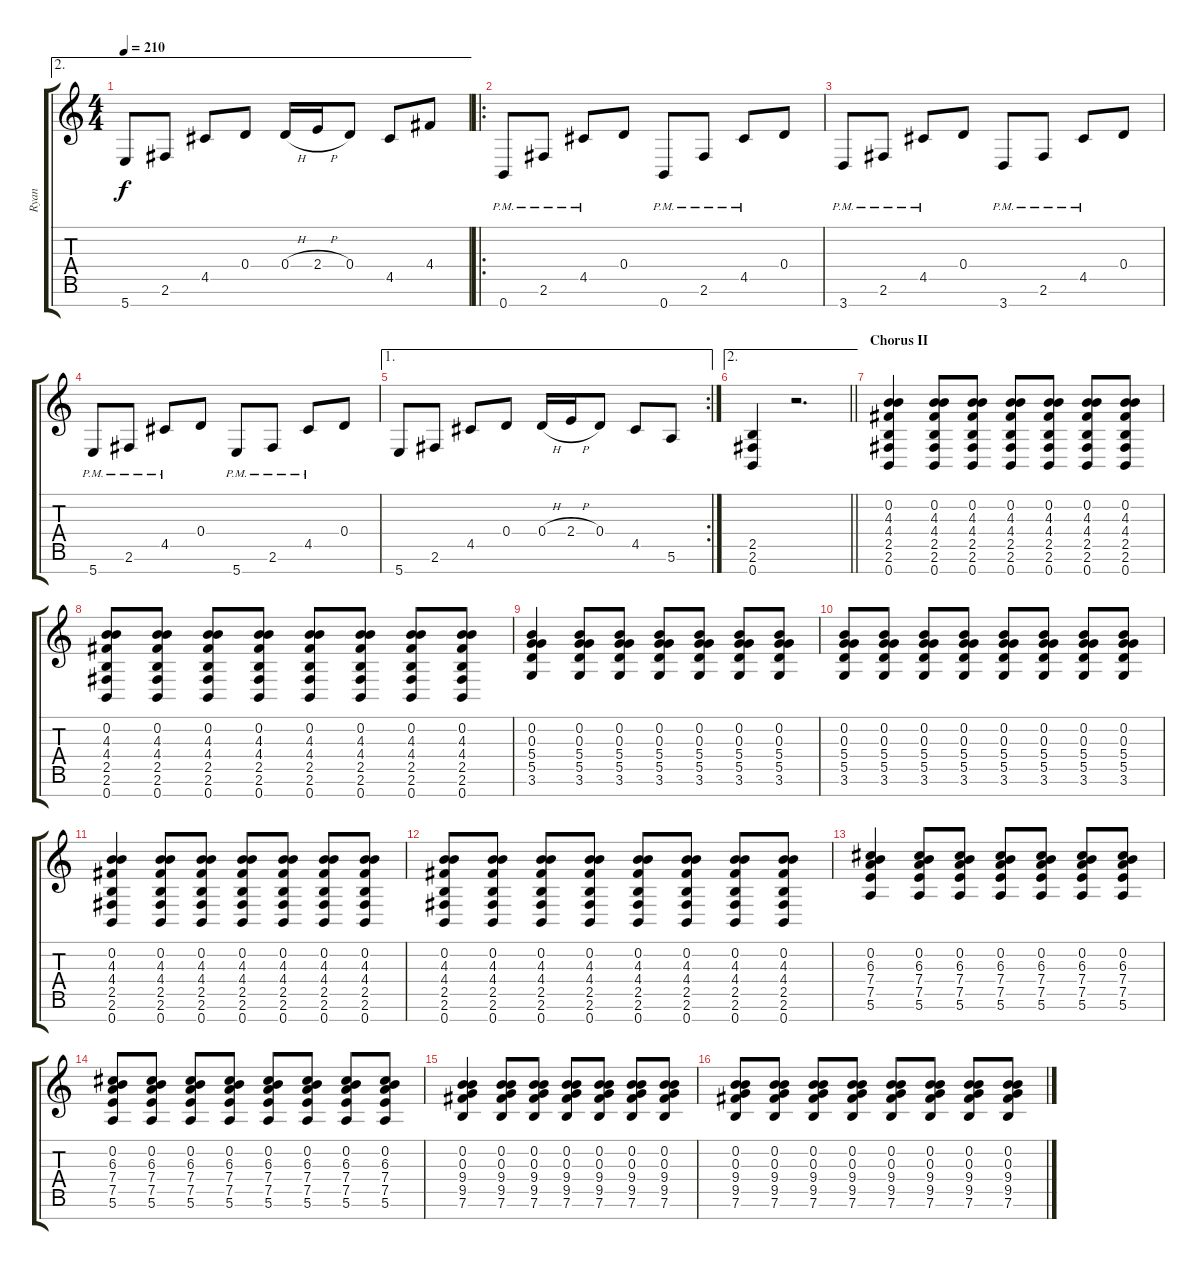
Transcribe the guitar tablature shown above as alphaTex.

\track ("Ryan" "Ryan") {instrument distortionguitar}
\staff {score tabs}
\tuning (E4 B3 G3 D3 A2 E2 B1) {hide}
\ae 2
\ts (4 4)
\tempo 210
\clef g2
\ks c
5.7.8{dy f} 2.6.8 4.5.8 0.4.8 0.4{h}.16 2.4{h}.16 0.4.8 4.5.8 4.4.8 |
\ro
0.7{pm}.8 2.6{pm}.8 4.5{pm}.8 0.4.8 0.7{pm}.8 2.6{pm}.8 4.5{pm}.8 0.4.8 |
3.7{pm}.8 2.6{pm}.8 4.5{pm}.8 0.4.8 3.7{pm}.8 2.6{pm}.8 4.5{pm}.8 0.4.8 |
5.7{pm}.8 2.6{pm}.8 4.5{pm}.8 0.4.8 5.7{pm}.8 2.6{pm}.8 4.5{pm}.8 0.4.8 |
\ae 1
\rc 2
5.7.8 2.6.8 4.5.8 0.4.8 0.4{h}.16 2.4{h}.16 0.4.8 4.5.8 5.6.8 |
\ae 2
\barLineRight lightlight
(2.5 2.6 0.7).4 r.2{d} |
\section ("" "Chorus II")
(0.2 4.3 4.4 2.5 2.6 0.7).4 (0.2 4.3 4.4 2.5 2.6 0.7).8 (0.2 4.3 4.4 2.5 2.6 0.7).8 (0.2 4.3 4.4 2.5 2.6 0.7).8 (0.2 4.3 4.4 2.5 2.6 0.7).8 (0.2 4.3 4.4 2.5 2.6 0.7).8 (0.2 4.3 4.4 2.5 2.6 0.7).8 |
(0.2 4.3 4.4 2.5 2.6 0.7).8 (0.2 4.3 4.4 2.5 2.6 0.7).8 (0.2 4.3 4.4 2.5 2.6 0.7).8 (0.2 4.3 4.4 2.5 2.6 0.7).8 (0.2 4.3 4.4 2.5 2.6 0.7).8 (0.2 4.3 4.4 2.5 2.6 0.7).8 (0.2 4.3 4.4 2.5 2.6 0.7).8 (0.2 4.3 4.4 2.5 2.6 0.7).8 |
(0.2 0.3 5.4 5.5 3.6).4 (0.2 0.3 5.4 5.5 3.6).8 (0.2 0.3 5.4 5.5 3.6).8 (0.2 0.3 5.4 5.5 3.6).8 (0.2 0.3 5.4 5.5 3.6).8 (0.2 0.3 5.4 5.5 3.6).8 (0.2 0.3 5.4 5.5 3.6).8 |
(0.2 0.3 5.4 5.5 3.6).8 (0.2 0.3 5.4 5.5 3.6).8 (0.2 0.3 5.4 5.5 3.6).8 (0.2 0.3 5.4 5.5 3.6).8 (0.2 0.3 5.4 5.5 3.6).8 (0.2 0.3 5.4 5.5 3.6).8 (0.2 0.3 5.4 5.5 3.6).8 (0.2 0.3 5.4 5.5 3.6).8 |
(0.2 4.3 4.4 2.5 2.6 0.7).4 (0.2 4.3 4.4 2.5 2.6 0.7).8 (0.2 4.3 4.4 2.5 2.6 0.7).8 (0.2 4.3 4.4 2.5 2.6 0.7).8 (0.2 4.3 4.4 2.5 2.6 0.7).8 (0.2 4.3 4.4 2.5 2.6 0.7).8 (0.2 4.3 4.4 2.5 2.6 0.7).8 |
(0.2 4.3 4.4 2.5 2.6 0.7).8 (0.2 4.3 4.4 2.5 2.6 0.7).8 (0.2 4.3 4.4 2.5 2.6 0.7).8 (0.2 4.3 4.4 2.5 2.6 0.7).8 (0.2 4.3 4.4 2.5 2.6 0.7).8 (0.2 4.3 4.4 2.5 2.6 0.7).8 (0.2 4.3 4.4 2.5 2.6 0.7).8 (0.2 4.3 4.4 2.5 2.6 0.7).8 |
(0.2 6.3 7.4 7.5 5.6).4 (0.2 6.3 7.4 7.5 5.6).8 (0.2 6.3 7.4 7.5 5.6).8 (0.2 6.3 7.4 7.5 5.6).8 (0.2 6.3 7.4 7.5 5.6).8 (0.2 6.3 7.4 7.5 5.6).8 (0.2 6.3 7.4 7.5 5.6).8 |
(0.2 6.3 7.4 7.5 5.6).8 (0.2 6.3 7.4 7.5 5.6).8 (0.2 6.3 7.4 7.5 5.6).8 (0.2 6.3 7.4 7.5 5.6).8 (0.2 6.3 7.4 7.5 5.6).8 (0.2 6.3 7.4 7.5 5.6).8 (0.2 6.3 7.4 7.5 5.6).8 (0.2 6.3 7.4 7.5 5.6).8 |
(0.2 0.3 9.4 9.5 7.6).4 (0.2 0.3 9.4 9.5 7.6).8 (0.2 0.3 9.4 9.5 7.6).8 (0.2 0.3 9.4 9.5 7.6).8 (0.2 0.3 9.4 9.5 7.6).8 (0.2 0.3 9.4 9.5 7.6).8 (0.2 0.3 9.4 9.5 7.6).8 |
(0.2 0.3 9.4 9.5 7.6).8 (0.2 0.3 9.4 9.5 7.6).8 (0.2 0.3 9.4 9.5 7.6).8 (0.2 0.3 9.4 9.5 7.6).8 (0.2 0.3 9.4 9.5 7.6).8 (0.2 0.3 9.4 9.5 7.6).8 (0.2 0.3 9.4 9.5 7.6).8 (0.2 0.3 9.4 9.5 7.6).8
